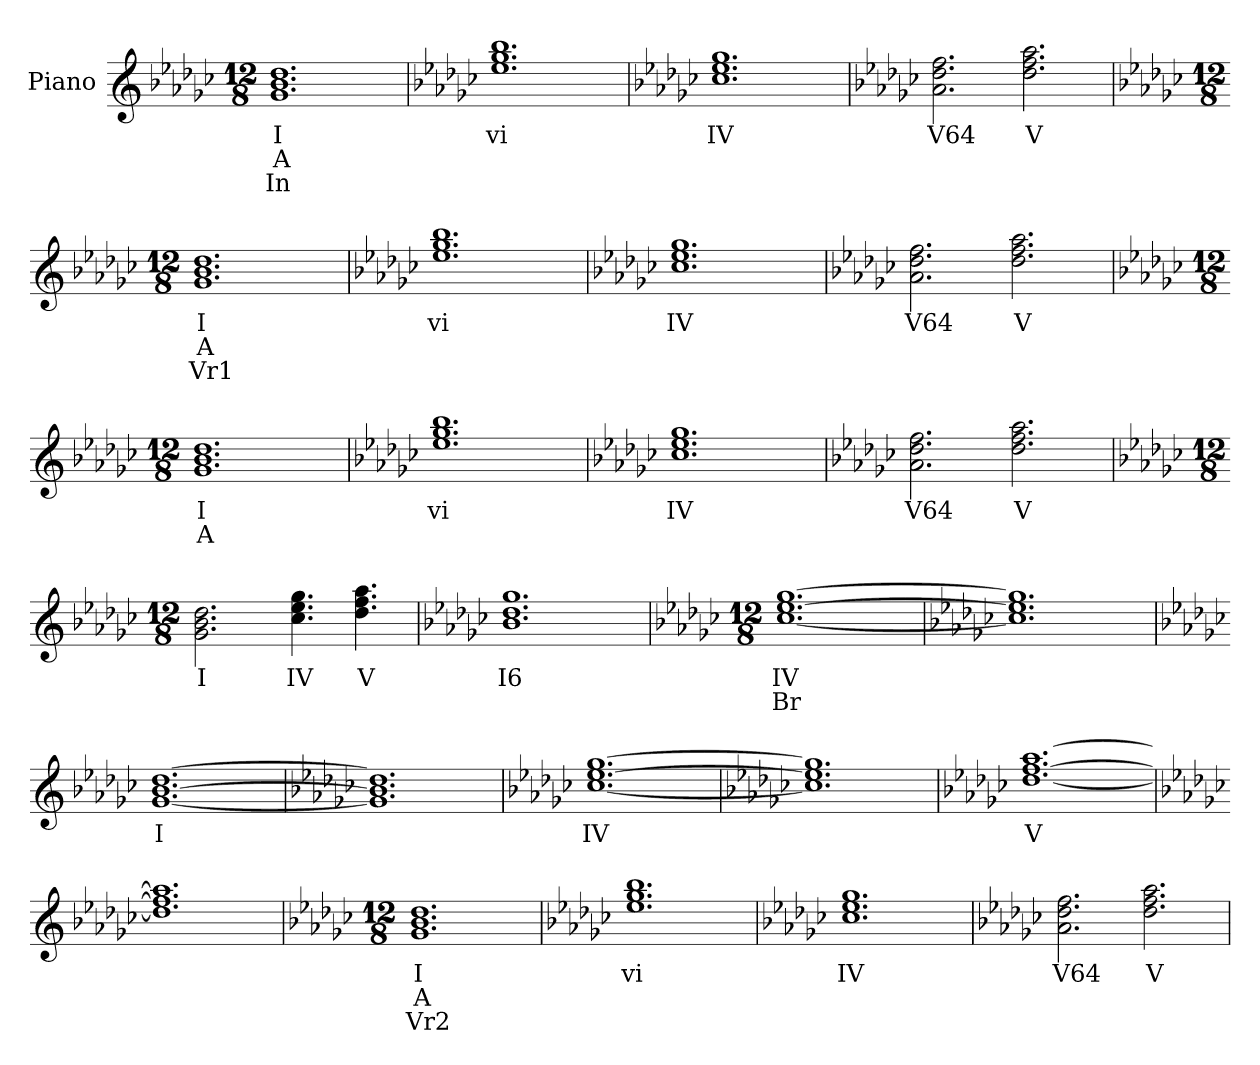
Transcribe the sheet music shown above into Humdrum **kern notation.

**kern	**text	**text	**text
*part1	*part1	*part1	*part1
*staff1	*staff1	*staff1	*staff1
*I"Piano	*	*	*
*I'Pno	*	*	*
*k[b-e-a-d-g-c-]	*	*	*
*G-:	*	*	*
*M12/8	*	*	*
=	=	=	=
1.g- 1.b- 1.dd-	I	A	In
=	=	=	=
*k[b-e-a-d-g-c-]	*	*	*
*G-:	*	*	*
1.ee- 1.gg- 1.bb-	vi	.	.
=	=	=	=
*k[b-e-a-d-g-c-]	*	*	*
*G-:	*	*	*
1.cc- 1.ee- 1.gg-	IV	.	.
=	=	=	=
*k[b-e-a-d-g-c-]	*	*	*
*G-:	*	*	*
2.a- 2.dd- 2.ff	V64	.	.
2.dd- 2.ff 2.aa-	V	.	.
=	=	=	=
*k[b-e-a-d-g-c-]	*	*	*
*G-:	*	*	*
*M12/8	*	*	*
1.g- 1.b- 1.dd-	I	A	Vr1
=	=	=	=
*k[b-e-a-d-g-c-]	*	*	*
*G-:	*	*	*
1.ee- 1.gg- 1.bb-	vi	.	.
=	=	=	=
*k[b-e-a-d-g-c-]	*	*	*
*G-:	*	*	*
1.cc- 1.ee- 1.gg-	IV	.	.
=	=	=	=
*k[b-e-a-d-g-c-]	*	*	*
*G-:	*	*	*
2.a- 2.dd- 2.ff	V64	.	.
2.dd- 2.ff 2.aa-	V	.	.
=	=	=	=
*k[b-e-a-d-g-c-]	*	*	*
*G-:	*	*	*
*M12/8	*	*	*
1.g- 1.b- 1.dd-	I	A	.
=	=	=	=
*k[b-e-a-d-g-c-]	*	*	*
*G-:	*	*	*
1.ee- 1.gg- 1.bb-	vi	.	.
=	=	=	=
*k[b-e-a-d-g-c-]	*	*	*
*G-:	*	*	*
1.cc- 1.ee- 1.gg-	IV	.	.
=	=	=	=
*k[b-e-a-d-g-c-]	*	*	*
*G-:	*	*	*
2.a- 2.dd- 2.ff	V64	.	.
2.dd- 2.ff 2.aa-	V	.	.
=	=	=	=
*k[b-e-a-d-g-c-]	*	*	*
*G-:	*	*	*
*M12/8	*	*	*
2.g- 2.b- 2.dd-	I	.	.
4.cc- 4.ee- 4.gg-	IV	.	.
4.dd- 4.ff 4.aa-	V	.	.
=	=	=	=
*k[b-e-a-d-g-c-]	*	*	*
*G-:	*	*	*
1.b- 1.dd- 1.gg-	I6	.	.
=	=	=	=
*k[b-e-a-d-g-c-]	*	*	*
*G-:	*	*	*
*M12/8	*	*	*
[1.cc- [1.ee- [1.gg-	IV	Br	.
=	=	=	=
*k[b-e-a-d-g-c-]	*	*	*
*G-:	*	*	*
1.cc-] 1.ee-] 1.gg-]	.	.	.
=	=	=	=
*k[b-e-a-d-g-c-]	*	*	*
*G-:	*	*	*
[1.g- [1.b- [1.dd-	I	.	.
=	=	=	=
*k[b-e-a-d-g-c-]	*	*	*
*G-:	*	*	*
1.g-] 1.b-] 1.dd-]	.	.	.
=	=	=	=
*k[b-e-a-d-g-c-]	*	*	*
*G-:	*	*	*
[1.cc- [1.ee- [1.gg-	IV	.	.
=	=	=	=
*k[b-e-a-d-g-c-]	*	*	*
*G-:	*	*	*
1.cc-] 1.ee-] 1.gg-]	.	.	.
=	=	=	=
*k[b-e-a-d-g-c-]	*	*	*
*G-:	*	*	*
[1.dd- [1.ff [1.aa-	V	.	.
=	=	=	=
*k[b-e-a-d-g-c-]	*	*	*
*G-:	*	*	*
1.dd-] 1.ff] 1.aa-]	.	.	.
=	=	=	=
*k[b-e-a-d-g-c-]	*	*	*
*G-:	*	*	*
*M12/8	*	*	*
1.g- 1.b- 1.dd-	I	A	Vr2
=	=	=	=
*k[b-e-a-d-g-c-]	*	*	*
*G-:	*	*	*
1.ee- 1.gg- 1.bb-	vi	.	.
=	=	=	=
*k[b-e-a-d-g-c-]	*	*	*
*G-:	*	*	*
1.cc- 1.ee- 1.gg-	IV	.	.
=	=	=	=
*k[b-e-a-d-g-c-]	*	*	*
*G-:	*	*	*
2.a- 2.dd- 2.ff	V64	.	.
2.dd- 2.ff 2.aa-	V	.	.
=	=	=	=
*-	*-	*-	*-
